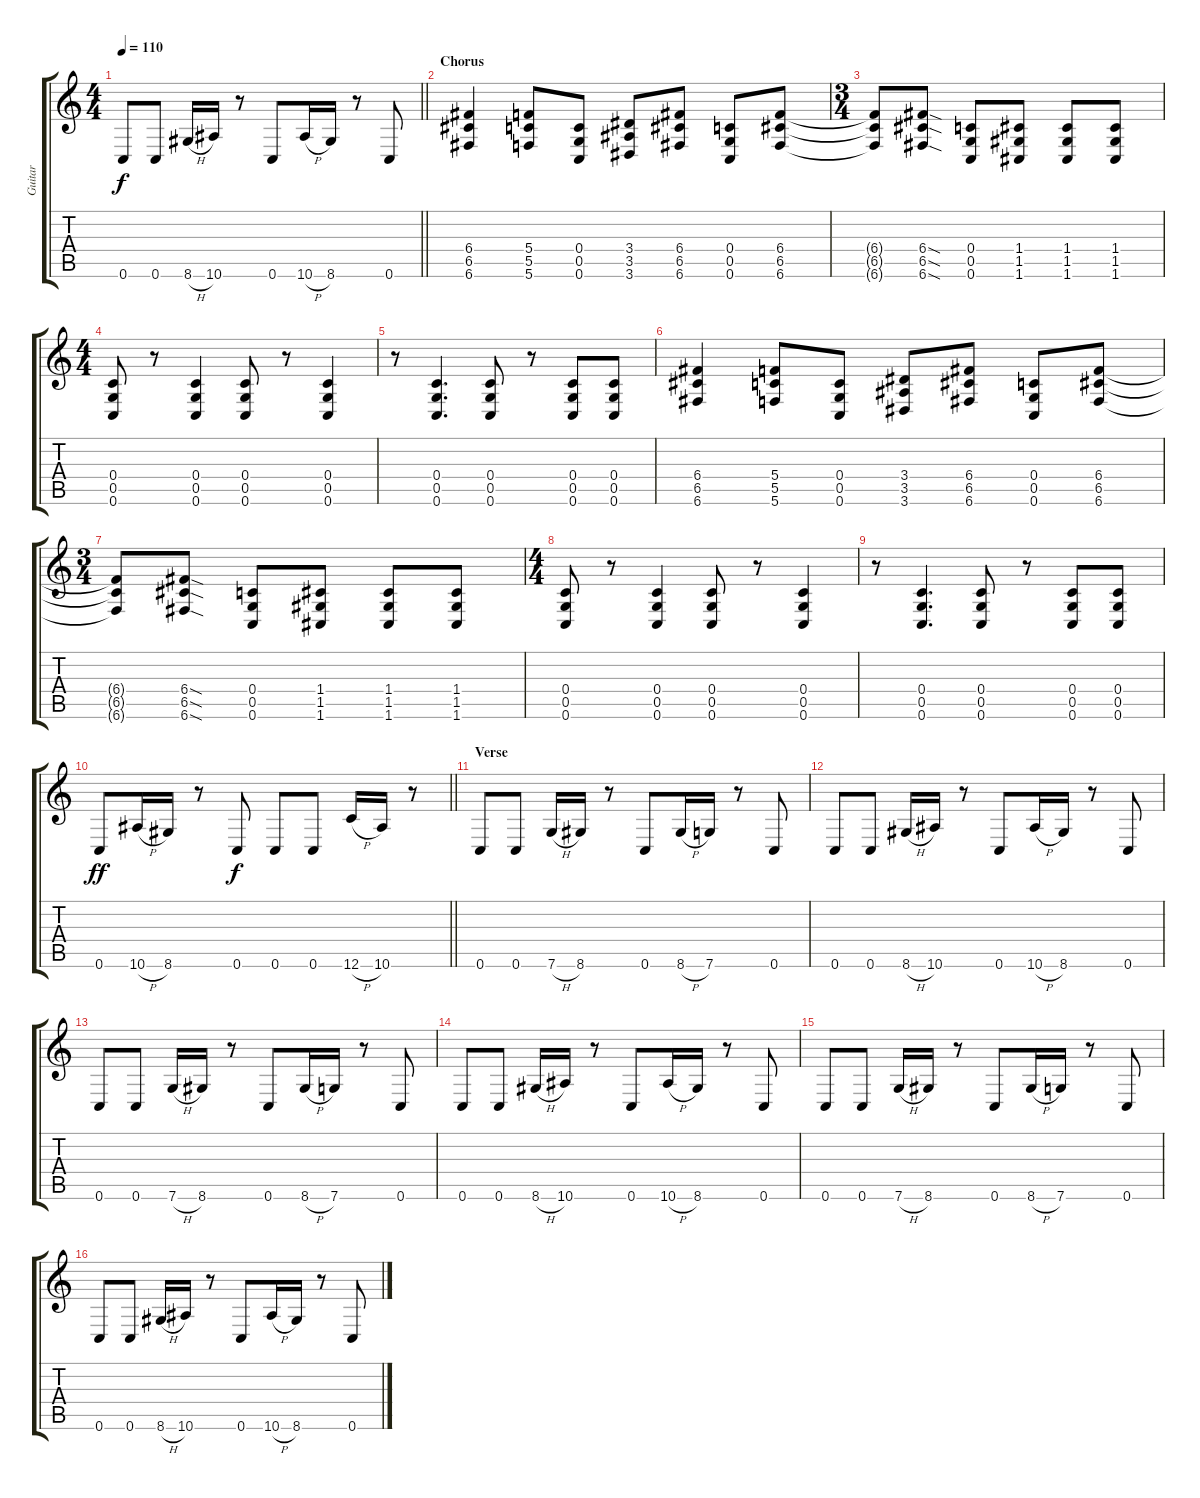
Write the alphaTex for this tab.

\track ("Guitar" "Guitar") {instrument distortionguitar}
\staff {score tabs}
\tuning (D4 A3 F3 C3 G2 C2) {hide}
\ts (4 4)
\tempo 110
\clef g2
\barLineRight lightlight
\ks c
0.6.8{dy f} 0.6.8 8.6{h}.16 10.6.16 r.8 0.6.8 10.6{h}.16 8.6.16 r.8 0.6.8 |
\section ("" "Chorus")
(6.4 6.5 6.6).4 (5.4 5.5 5.6).8 (0.4 0.5 0.6).8 (3.4 3.5 3.6).8 (6.4 6.5 6.6).8 (0.4 0.5 0.6).8 (6.4 6.5 6.6).8 |
\ts (3 4)
(6.4{t} 6.5{t} 6.6{t}).8 (6.4{sod} 6.5{sod} 6.6{sod}).8 (0.4 0.5 0.6).8 (1.4 1.5 1.6).8 (1.4 1.5 1.6).8 (1.4 1.5 1.6).8 |
\ts (4 4)
(0.4 0.5 0.6).8 r.8 (0.4 0.5 0.6).4 (0.4 0.5 0.6).8 r.8 (0.4 0.5 0.6).4 |
r.8 (0.4 0.5 0.6).4{d} (0.4 0.5 0.6).8 r.8 (0.4 0.5 0.6).8 (0.4 0.5 0.6).8 |
(6.4 6.5 6.6).4 (5.4 5.5 5.6).8 (0.4 0.5 0.6).8 (3.4 3.5 3.6).8 (6.4 6.5 6.6).8 (0.4 0.5 0.6).8 (6.4 6.5 6.6).8 |
\ts (3 4)
(6.4{t} 6.5{t} 6.6{t}).8 (6.4{sod} 6.5{sod} 6.6{sod}).8 (0.4 0.5 0.6).8 (1.4 1.5 1.6).8 (1.4 1.5 1.6).8 (1.4 1.5 1.6).8 |
\ts (4 4)
(0.4 0.5 0.6).8 r.8 (0.4 0.5 0.6).4 (0.4 0.5 0.6).8 r.8 (0.4 0.5 0.6).4 |
r.8 (0.4 0.5 0.6).4{d} (0.4 0.5 0.6).8 r.8 (0.4 0.5 0.6).8 (0.4 0.5 0.6).8 |
\barLineRight lightlight
0.6.8{dy ff} 10.6{h}.16 8.6.16 r.8 0.6.8{dy f} 0.6.8 0.6.8 12.6{h}.16 10.6.16 r.8 |
\section ("" "Verse")
0.6.8 0.6.8 7.6{h}.16 8.6.16 r.8 0.6.8 8.6{h}.16 7.6.16 r.8 0.6.8 |
0.6.8 0.6.8 8.6{h}.16 10.6.16 r.8 0.6.8 10.6{h}.16 8.6.16 r.8 0.6.8 |
0.6.8 0.6.8 7.6{h}.16 8.6.16 r.8 0.6.8 8.6{h}.16 7.6.16 r.8 0.6.8 |
0.6.8 0.6.8 8.6{h}.16 10.6.16 r.8 0.6.8 10.6{h}.16 8.6.16 r.8 0.6.8 |
0.6.8 0.6.8 7.6{h}.16 8.6.16 r.8 0.6.8 8.6{h}.16 7.6.16 r.8 0.6.8 |
0.6.8 0.6.8 8.6{h}.16 10.6.16 r.8 0.6.8 10.6{h}.16 8.6.16 r.8 0.6.8
